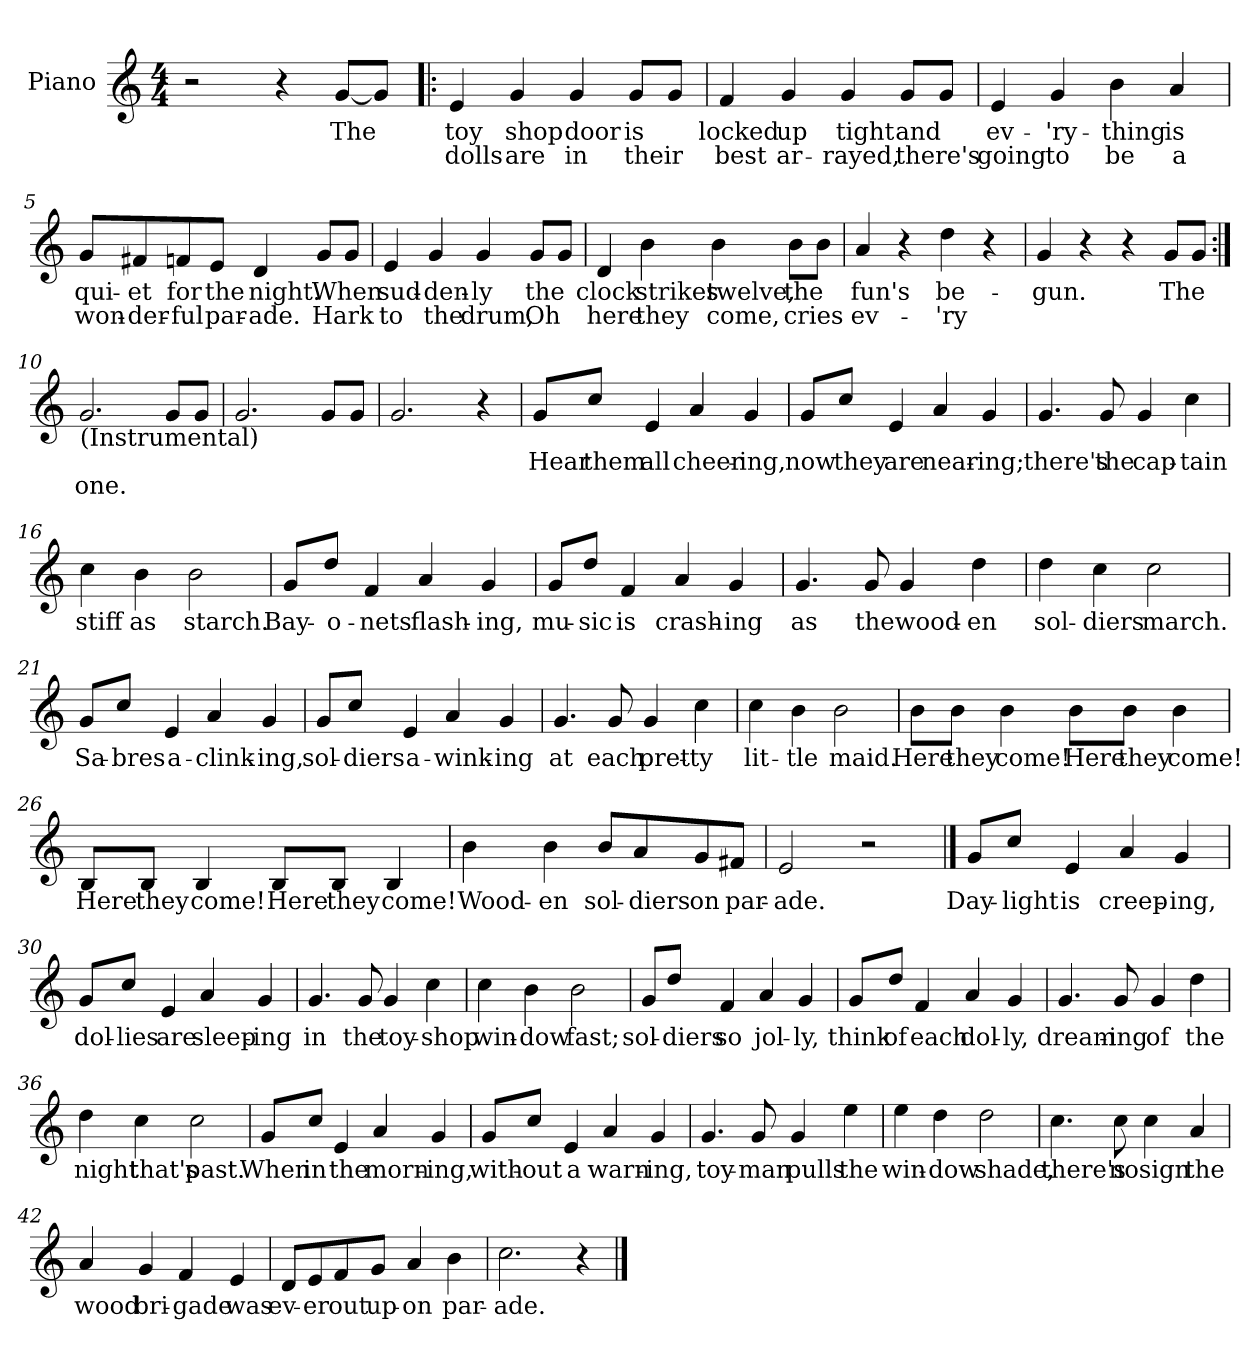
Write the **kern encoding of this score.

**kern	**text	**text
*part1	*part1	*part1
*staff1	*staff1	*staff1
*I"Piano	*	*
*I'Pno.	*	*
*clefG2	*	*
*k[]	*	*
*C:	*	*
*M4/4	*	*
=1	=1	=1
2r	.	.
4r	.	.
[8g/L	The	.
8g/J]	.	.
=2!|:	=2!|:	=2!|:
4e/	toy	dolls
4g/	shop	are
4g/	door	in
8g/L	is	their
8g/J	.	.
=3	=3	=3
4f/	locked	best
4g/	up	ar-
4g/	tight	-rayed,
8g/L	and	there's
8g/J	.	.
!!LO:LB:g=z
=4	=4	=4
4e/	ev-	going
4g/	-'ry-	to
4b\	-thing	be
4a/	is	a
=5	=5	=5
8g/L	qui-	won-
8f#X/	-et	-der-
8fn/	for	-ful
8e/J	the	par-
4d/	night.	-ade.
8g/L	When	Hark
8g/J	.	.
=6	=6	=6
4e/	sud-	to
4g/	-den-	the
4g/	-ly	drum,
8g/L	the	Oh
8g/J	.	.
!!LO:LB:g=z
=7	=7	=7
4d/	clock	here
4b\	strikes	they
4b\	twelve,	come,
8b\L	the	cries
8b\J	.	.
=8	=8	=8
4a/	fun's	ev-
4r	.	.
4dd\	be-	-'ry
4r	.	.
=9	=9	=9
4g/	-gun.	.
4r	.	.
4r	.	.
8g/L	The	.
8g/J	.	.
=10:|!	=10:|!	=10:|!
!LO:TX:b:t=(Instrumental)	!	!
2.g/	.	one.
8g/L	.	.
8g/J	.	.
=11	=11	=11
2.g/	.	.
8g/L	.	.
8g/J	.	.
!!LO:LB:g=z
=12	=12	=12
2.g/	.	.
4r	.	.
=13	=13	=13
8g/L	Hear	.
8cc/J	them	.
4e/	all	.
4a/	cheer-	.
4g/	-ing,	.
=14	=14	=14
8g/L	now	.
8cc/J	they	.
4e/	are	.
4a/	near-	.
4g/	-ing;	.
=15	=15	=15
4.g/	there's	.
8g/	the	.
4g/	cap-	.
4cc\	-tain	.
!!LO:LB:g=z
=16	=16	=16
4cc\	stiff	.
4b\	as	.
2b\	starch.	.
=17	=17	=17
8g/L	Bay-	.
8dd/J	-o-	.
4f/	-nets	.
4a/	flash-	.
4g/	-ing,	.
=18	=18	=18
8g/L	mu-	.
8dd/J	-sic	.
4f/	is	.
4a/	crash-	.
4g/	-ing	.
!!LO:LB:g=z
=19	=19	=19
4.g/	as	.
8g/	the	.
4g/	wood-	.
4dd\	-en	.
=20	=20	=20
4dd\	sol-	.
4cc\	-diers	.
2cc\	march.	.
=21	=21	=21
8g/L	Sa-	.
8cc/J	-bres	.
4e/	a-	.
4a/	-clink-	.
4g/	-ing,	.
!!LO:LB:g=z
=22	=22	=22
8g/L	sol-	.
8cc/J	-diers	.
4e/	a-	.
4a/	-wink-	.
4g/	-ing	.
=23	=23	=23
4.g/	at	.
8g/	each	.
4g/	pret-	.
4cc\	-ty	.
=24	=24	=24
4cc\	lit-	.
4b\	-tle	.
2b\	maid.	.
!!LO:LB:g=z
=25	=25	=25
8b\L	Here	.
8b\J	they	.
4b\	come!	.
8b\L	Here	.
8b\J	they	.
4b\	come!	.
=26	=26	=26
8B/L	Here	.
8B/J	they	.
4B/	come!	.
8B/L	Here	.
8B/J	they	.
4B/	come!	.
!!LO:PB:g=z
=27	=27	=27
4b\	Wood-	.
4b\	-en	.
8b/L	sol-	.
8a/	-diers	.
8g/	on	.
8f#X/J	par-	.
=28	=28	=28
2e/	-ade.	.
2r	.	.
==29	==29	==29
8g/L	Day-	.
8cc/J	-light	.
4e/	is	.
4a/	creep-	.
4g/	-ing,	.
!!LO:LB:g=z
=30	=30	=30
8g/L	dol-	.
8cc/J	-lies	.
4e/	are	.
4a/	sleep-	.
4g/	-ing	.
=31	=31	=31
4.g/	in	.
8g/	the	.
4g/	toy-	.
4cc\	-shop	.
=32	=32	=32
4cc\	win-	.
4b\	-dow	.
2b\	fast;	.
=33	=33	=33
8g/L	sol-	.
8dd/J	-diers	.
4f/	so	.
4a/	jol-	.
4g/	-ly,	.
!!LO:LB:g=z
=34	=34	=34
8g/L	think	.
8dd/J	of	.
4f/	each	.
4a/	dol-	.
4g/	-ly,	.
=35	=35	=35
4.g/	dream-	.
8g/	-ing	.
4g/	of	.
4dd\	the	.
=36	=36	=36
4dd\	night	.
4cc\	that's	.
2cc\	past.	.
!!LO:LB:g=z
=37	=37	=37
8g/L	When	.
8cc/J	in	.
4e/	the	.
4a/	morn-	.
4g/	-ing,	.
=38	=38	=38
8g/L	with-	.
8cc/J	-out	.
4e/	a	.
4a/	warn-	.
4g/	-ing,	.
=39	=39	=39
4.g/	toy-	.
8g/	-man	.
4g/	pulls	.
4ee\	the	.
!!LO:LB:g=z
=40	=40	=40
4ee\	win-	.
4dd\	-dow	.
2dd\	shade,	.
=41	=41	=41
4.cc\	there's	.
8cc\	no	.
4cc\	sign	.
4a/	the	.
=42	=42	=42
4a/	wood	.
4g/	bri-	.
4f/	-gade	.
4e/	was	.
!!LO:LB:g=z
=43	=43	=43
8d/L	ev-	.
8e/	-er	.
8f/	out	.
8g/J	up-	.
4a/	-on	.
4b\	par-	.
=44	=44	=44
2.cc\	-ade.	.
4r	.	.
==	==	==
*-	*-	*-
